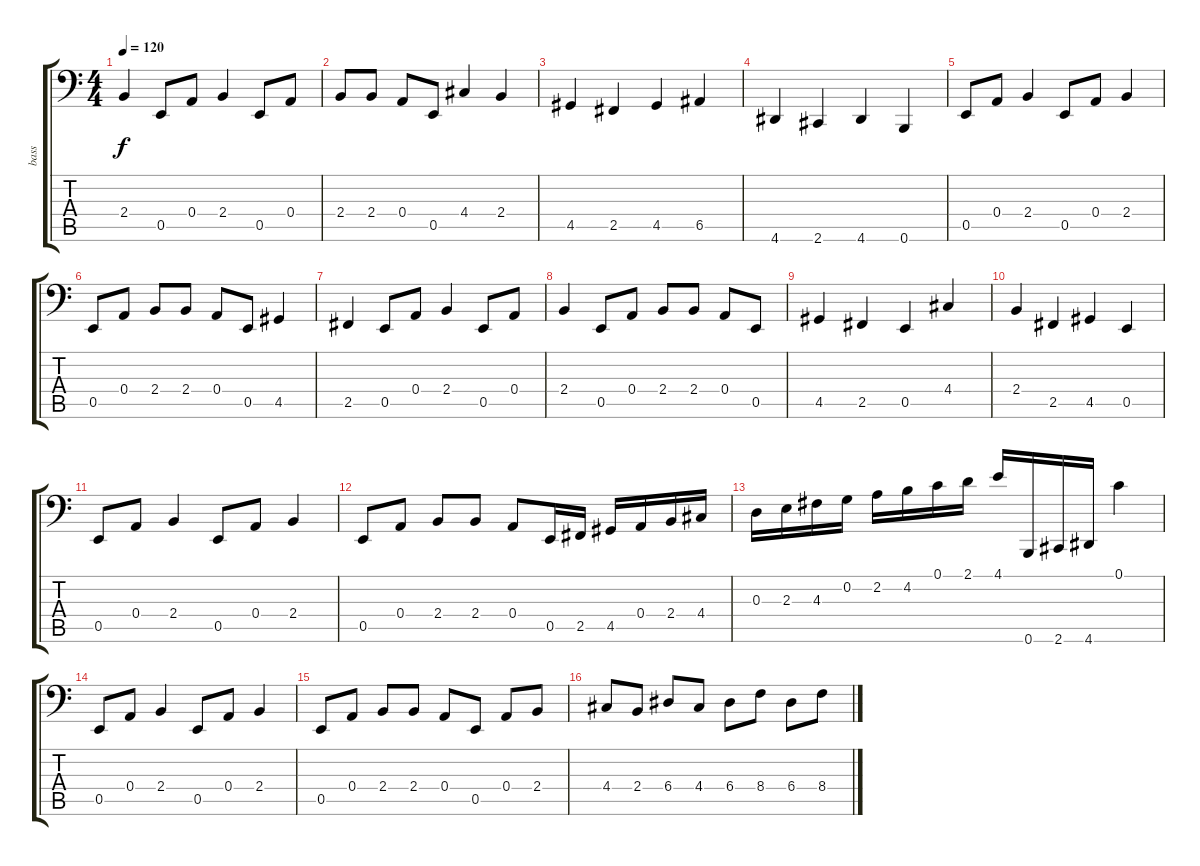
\track ("bass" "bass") {instrument electricbasspick}
\staff {score tabs}
\tuning (C3 G2 D2 A1 E1 B0) {hide}
\ts (4 4)
\tempo 120
\clef f4
\ks c
2.4.4{dy f} 0.5.8 0.4.8 2.4.4 0.5.8 0.4.8 |
2.4.8 2.4.8 0.4.8 0.5.8 4.4.4 2.4.4 |
4.5.4 2.5.4 4.5.4 6.5.4 |
4.6.4 2.6.4 4.6.4 0.6.4 |
0.5.8 0.4.8 2.4.4 0.5.8 0.4.8 2.4.4 |
0.5.8 0.4.8 2.4.8 2.4.8 0.4.8 0.5.8 4.5.4 |
2.5.4 0.5.8 0.4.8 2.4.4 0.5.8 0.4.8 |
2.4.4 0.5.8 0.4.8 2.4.8 2.4.8 0.4.8 0.5.8 |
4.5.4 2.5.4 0.5.4 4.4.4 |
2.4.4 2.5.4 4.5.4 0.5.4 |
0.5.8 0.4.8 2.4.4 0.5.8 0.4.8 2.4.4 |
0.5.8 0.4.8 2.4.8 2.4.8 0.4.8 0.5.16 2.5.16 4.5.16 0.4.16 2.4.16 4.4.16 |
0.3.16 2.3.16 4.3.16 0.2.16 2.2.16 4.2.16 0.1.16 2.1.16 4.1.16 0.6.16 2.6.16 4.6.16 0.1.4 |
0.5.8 0.4.8 2.4.4 0.5.8 0.4.8 2.4.4 |
0.5.8 0.4.8 2.4.8 2.4.8 0.4.8 0.5.8 0.4.8 2.4.8 |
4.4.8 2.4.8 6.4.8 4.4.8 6.4.8 8.4.8 6.4.8 8.4.8
